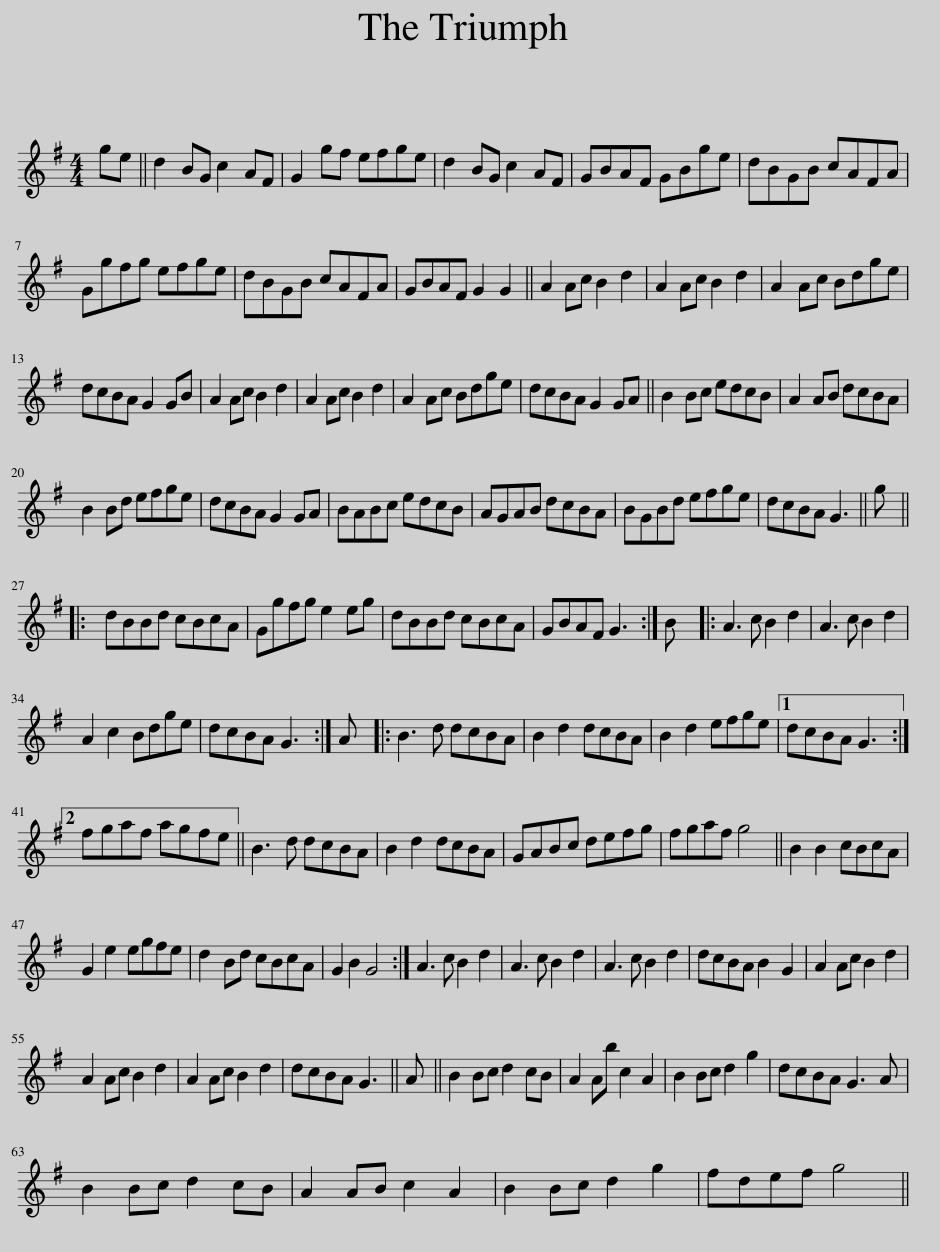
X:1
L:1/8
M:4/4
I:linebreak $
K:G
V:1 treble
V:1
 ge || d2 BG c2 AF | G2 gf efge | d2 BG c2 AF | GBAF GBge | %5
 dBGB cAFA |$ Ggfg efge | dBGB cAFA | GBAF G2 G2 || A2 Ac B2 d2 | %10
 A2 Ac B2 d2 | A2 Ac Bdge |$ dcBA G2 GB | A2 Ac B2 d2 | A2 Ac B2 d2 | %15
 A2 Ac Bdge | dcBA G2 GA || B2 Bc edcB | A2 AB dcBA |$ B2 Bd efge | %20
 dcBA G2 GA | BABc edcB | AGAB dcBA | BGBd efge | dcBA G3 || %25
 g |:$ dBBd cBcA | Ggfg e2 eg | dBBd cBcA | GBAF G3 :| %30
 B |: A3 c B2 d2 | A3 c B2 d2 |$ A2 c2 Bdge | dcBA G3 :| %35
 A |: B3 d dcBA | B2 d2 dcBA | B2 d2 efge |1 dcBA G3 :|2$ %40
 fgaf agfe || B3 d dcBA | B2 d2 dcBA | GABc defg | fgaf g4 || %45
 B2 B2 cBcA |$ G2 e2 egfe | d2 Bd cBcA | G2 B2 G4 :| A3 c B2 d2 | %50
 A3 c B2 d2 | A3 c B2 d2 | dcBA B2 G2 | A2 Ac B2 d2 |$ A2 Ac B2 d2 | %55
 A2 Ac B2 d2 | dcBA G3 || A || B2 Bc d2 cB | A2 Ab c2 A2 | %60
 B2 Bc d2 g2 | dcBA G3 A |$ B2 Bc d2 cB | A2 AB c2 A2 | B2 Bc d2 g2 | %65
 fdef g4 || %66
